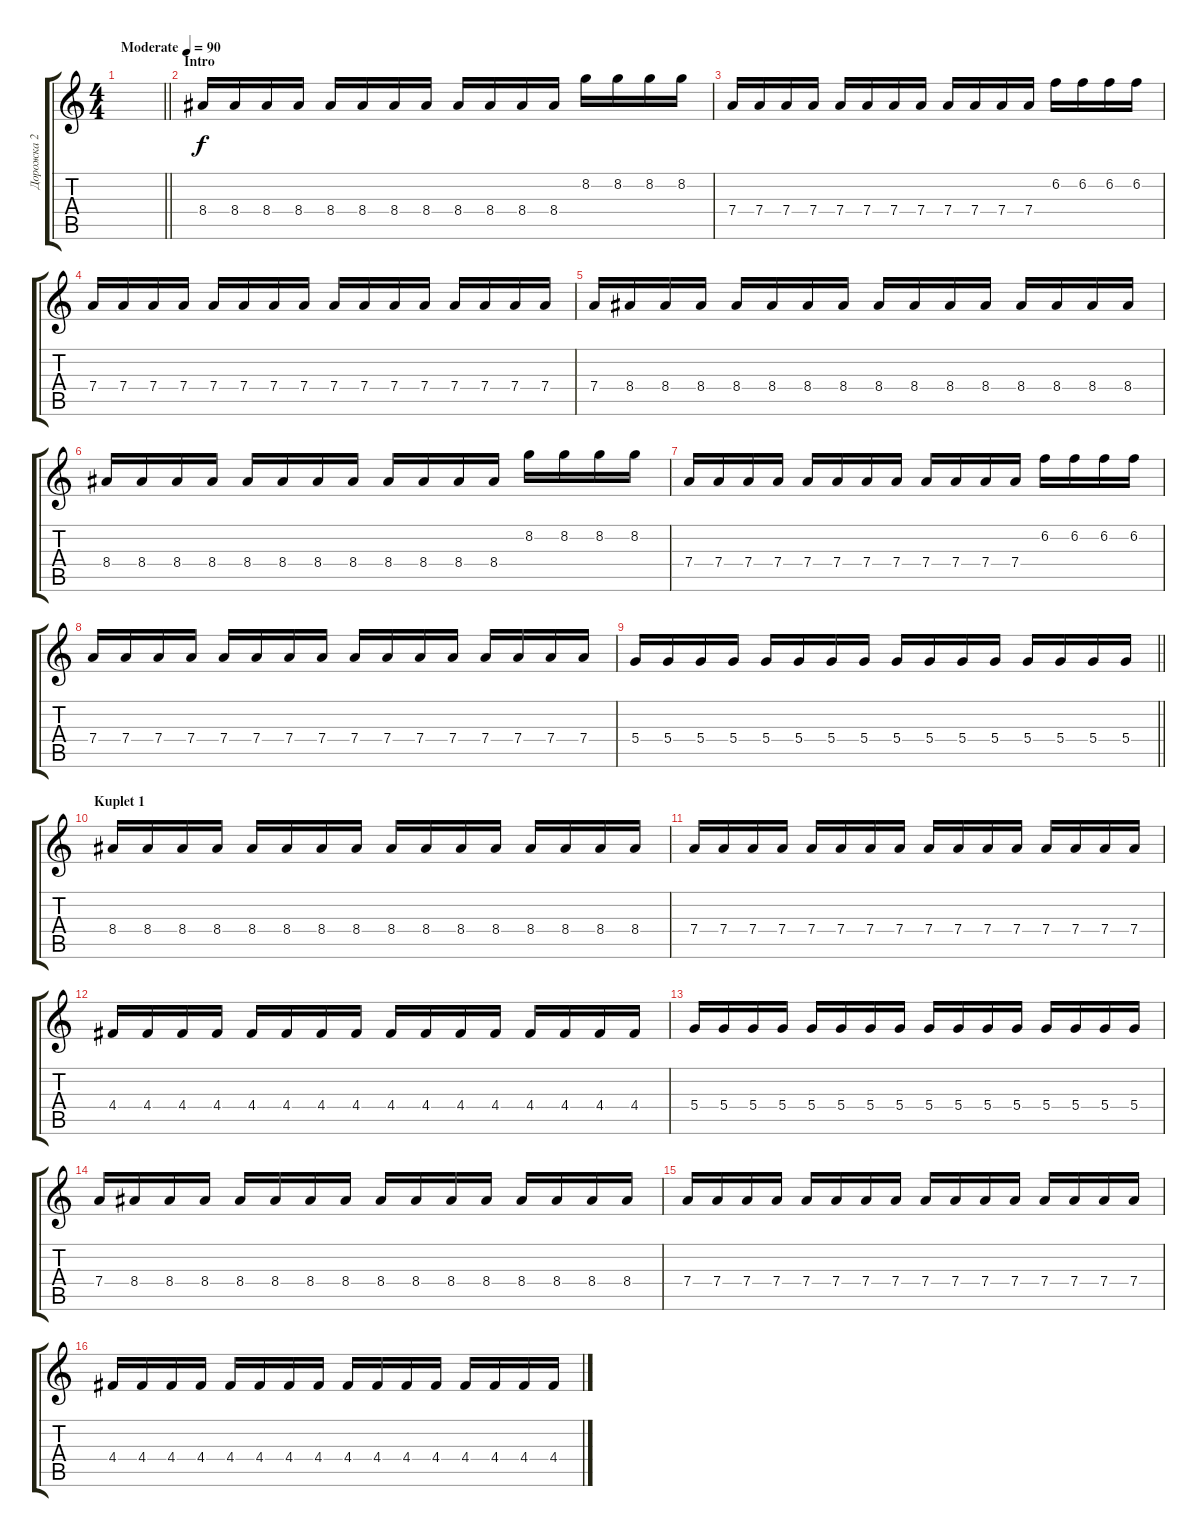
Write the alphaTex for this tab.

\track ("Дорожка 2" "Дорожка 2") {instrument acousticguitarsteel}
\staff {score tabs}
\tuning (E4 B3 G3 D3 A2 E2) {hide}
\ts (4 4)
\tempo (90 "Moderate")
\clef g2
\barLineRight lightlight
\ks c
|
\section ("" "Intro")
8.4.16 8.4.16 8.4.16 8.4.16 8.4.16 8.4.16 8.4.16 8.4.16 8.4.16 8.4.16 8.4.16 8.4.16 8.2.16 8.2.16 8.2.16 8.2.16 |
7.4.16 7.4.16 7.4.16 7.4.16 7.4.16 7.4.16 7.4.16 7.4.16 7.4.16 7.4.16 7.4.16 7.4.16 6.2.16 6.2.16 6.2.16 6.2.16 |
7.4.16 7.4.16 7.4.16 7.4.16 7.4.16 7.4.16 7.4.16 7.4.16 7.4.16 7.4.16 7.4.16 7.4.16 7.4.16 7.4.16 7.4.16 7.4.16 |
7.4.16 8.4.16 8.4.16 8.4.16 8.4.16 8.4.16 8.4.16 8.4.16 8.4.16 8.4.16 8.4.16 8.4.16 8.4.16 8.4.16 8.4.16 8.4.16 |
8.4.16 8.4.16 8.4.16 8.4.16 8.4.16 8.4.16 8.4.16 8.4.16 8.4.16 8.4.16 8.4.16 8.4.16 8.2.16 8.2.16 8.2.16 8.2.16 |
7.4.16 7.4.16 7.4.16 7.4.16 7.4.16 7.4.16 7.4.16 7.4.16 7.4.16 7.4.16 7.4.16 7.4.16 6.2.16 6.2.16 6.2.16 6.2.16 |
7.4.16 7.4.16 7.4.16 7.4.16 7.4.16 7.4.16 7.4.16 7.4.16 7.4.16 7.4.16 7.4.16 7.4.16 7.4.16 7.4.16 7.4.16 7.4.16 |
\barLineRight lightlight
5.4.16 5.4.16 5.4.16 5.4.16 5.4.16 5.4.16 5.4.16 5.4.16 5.4.16 5.4.16 5.4.16 5.4.16 5.4.16 5.4.16 5.4.16 5.4.16 |
\section ("" "Kuplet 1")
8.4.16 8.4.16 8.4.16 8.4.16 8.4.16 8.4.16 8.4.16 8.4.16 8.4.16 8.4.16 8.4.16 8.4.16 8.4.16 8.4.16 8.4.16 8.4.16 |
7.4.16 7.4.16 7.4.16 7.4.16 7.4.16 7.4.16 7.4.16 7.4.16 7.4.16 7.4.16 7.4.16 7.4.16 7.4.16 7.4.16 7.4.16 7.4.16 |
4.4.16 4.4.16 4.4.16 4.4.16 4.4.16 4.4.16 4.4.16 4.4.16 4.4.16 4.4.16 4.4.16 4.4.16 4.4.16 4.4.16 4.4.16 4.4.16 |
5.4.16 5.4.16 5.4.16 5.4.16 5.4.16 5.4.16 5.4.16 5.4.16 5.4.16 5.4.16 5.4.16 5.4.16 5.4.16 5.4.16 5.4.16 5.4.16 |
7.4.16 8.4.16 8.4.16 8.4.16 8.4.16 8.4.16 8.4.16 8.4.16 8.4.16 8.4.16 8.4.16 8.4.16 8.4.16 8.4.16 8.4.16 8.4.16 |
7.4.16 7.4.16 7.4.16 7.4.16 7.4.16 7.4.16 7.4.16 7.4.16 7.4.16 7.4.16 7.4.16 7.4.16 7.4.16 7.4.16 7.4.16 7.4.16 |
4.4.16 4.4.16 4.4.16 4.4.16 4.4.16 4.4.16 4.4.16 4.4.16 4.4.16 4.4.16 4.4.16 4.4.16 4.4.16 4.4.16 4.4.16 4.4.16
